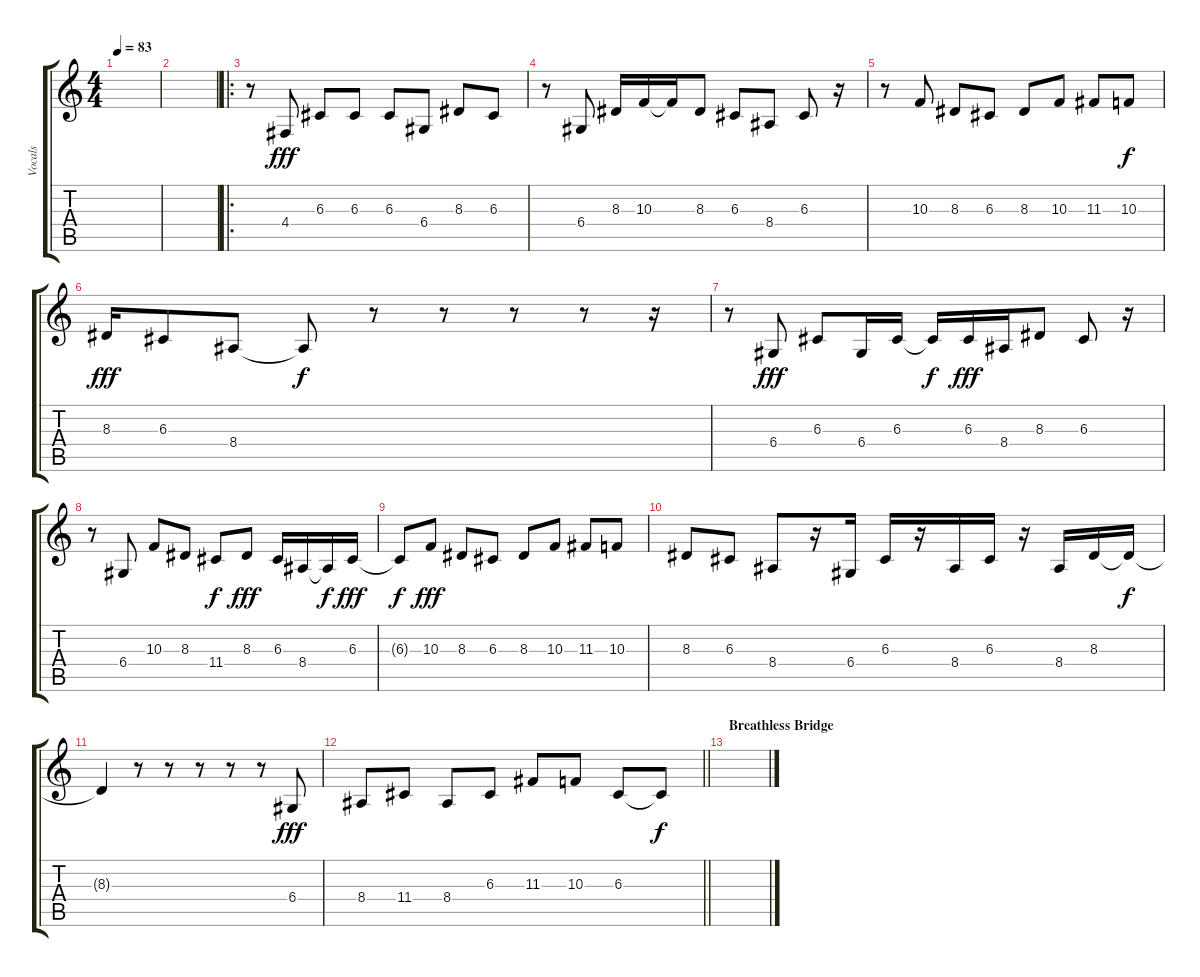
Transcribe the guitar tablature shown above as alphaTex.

\track ("Vocals" "Vocals") {instrument choiraahs}
\staff {score tabs}
\tuning (E4 B3 G3 D3 A2 E2) {hide}
\ts (4 4)
\tempo 83
\clef g2
\ks c
|
|
\ro
r.8 4.4.8{dy fff} 6.3.8 6.3.8 6.3.8 6.4.8 8.3.8 6.3.8 |
r.8 6.4.8 8.3.16 10.3.16 10.3{t}.16 8.3.8 6.3.8 8.4.8 6.3.8 r.16 |
r.8 10.3.8 8.3.8 6.3.8 8.3.8 10.3.8 11.3.8 10.3.8{dy f} |
8.3.16{dy fff} 6.3.8 8.4.8 8.4{t}.8{dy f} r.8 r.8 r.8 r.8 r.16 |
r.8 6.4.8{dy fff} 6.3.8 6.4.16 6.3.16 6.3{t}.16{dy f} 6.3.16{dy fff} 8.4.16 8.3.8 6.3.8 r.16 |
r.8 6.4.8 10.3.8 8.3.8 11.4.8{dy f} 8.3.8{dy fff} 6.3.16 8.4.16 8.4{t}.16{dy f} 6.3.16{dy fff} |
6.3{t}.8{dy f} 10.3.8{dy fff} 8.3.8 6.3.8 8.3.8 10.3.8 11.3.8 10.3.8 |
8.3.8 6.3.8 8.4.8 r.16 6.4.16 6.3.16 r.16 8.4.16 6.3.16 r.16 8.4.16 8.3.16 8.3{t}.16{dy f} |
8.3{t}.4 r.8 r.8 r.8 r.8 r.8 6.4.8{dy fff} |
\barLineRight lightlight
8.4.8 11.4.8 8.4.8 6.3.8 11.3.8 10.3.8 6.3.8 6.3{t}.8{dy f} |
\section ("" "Breathless Bridge")
